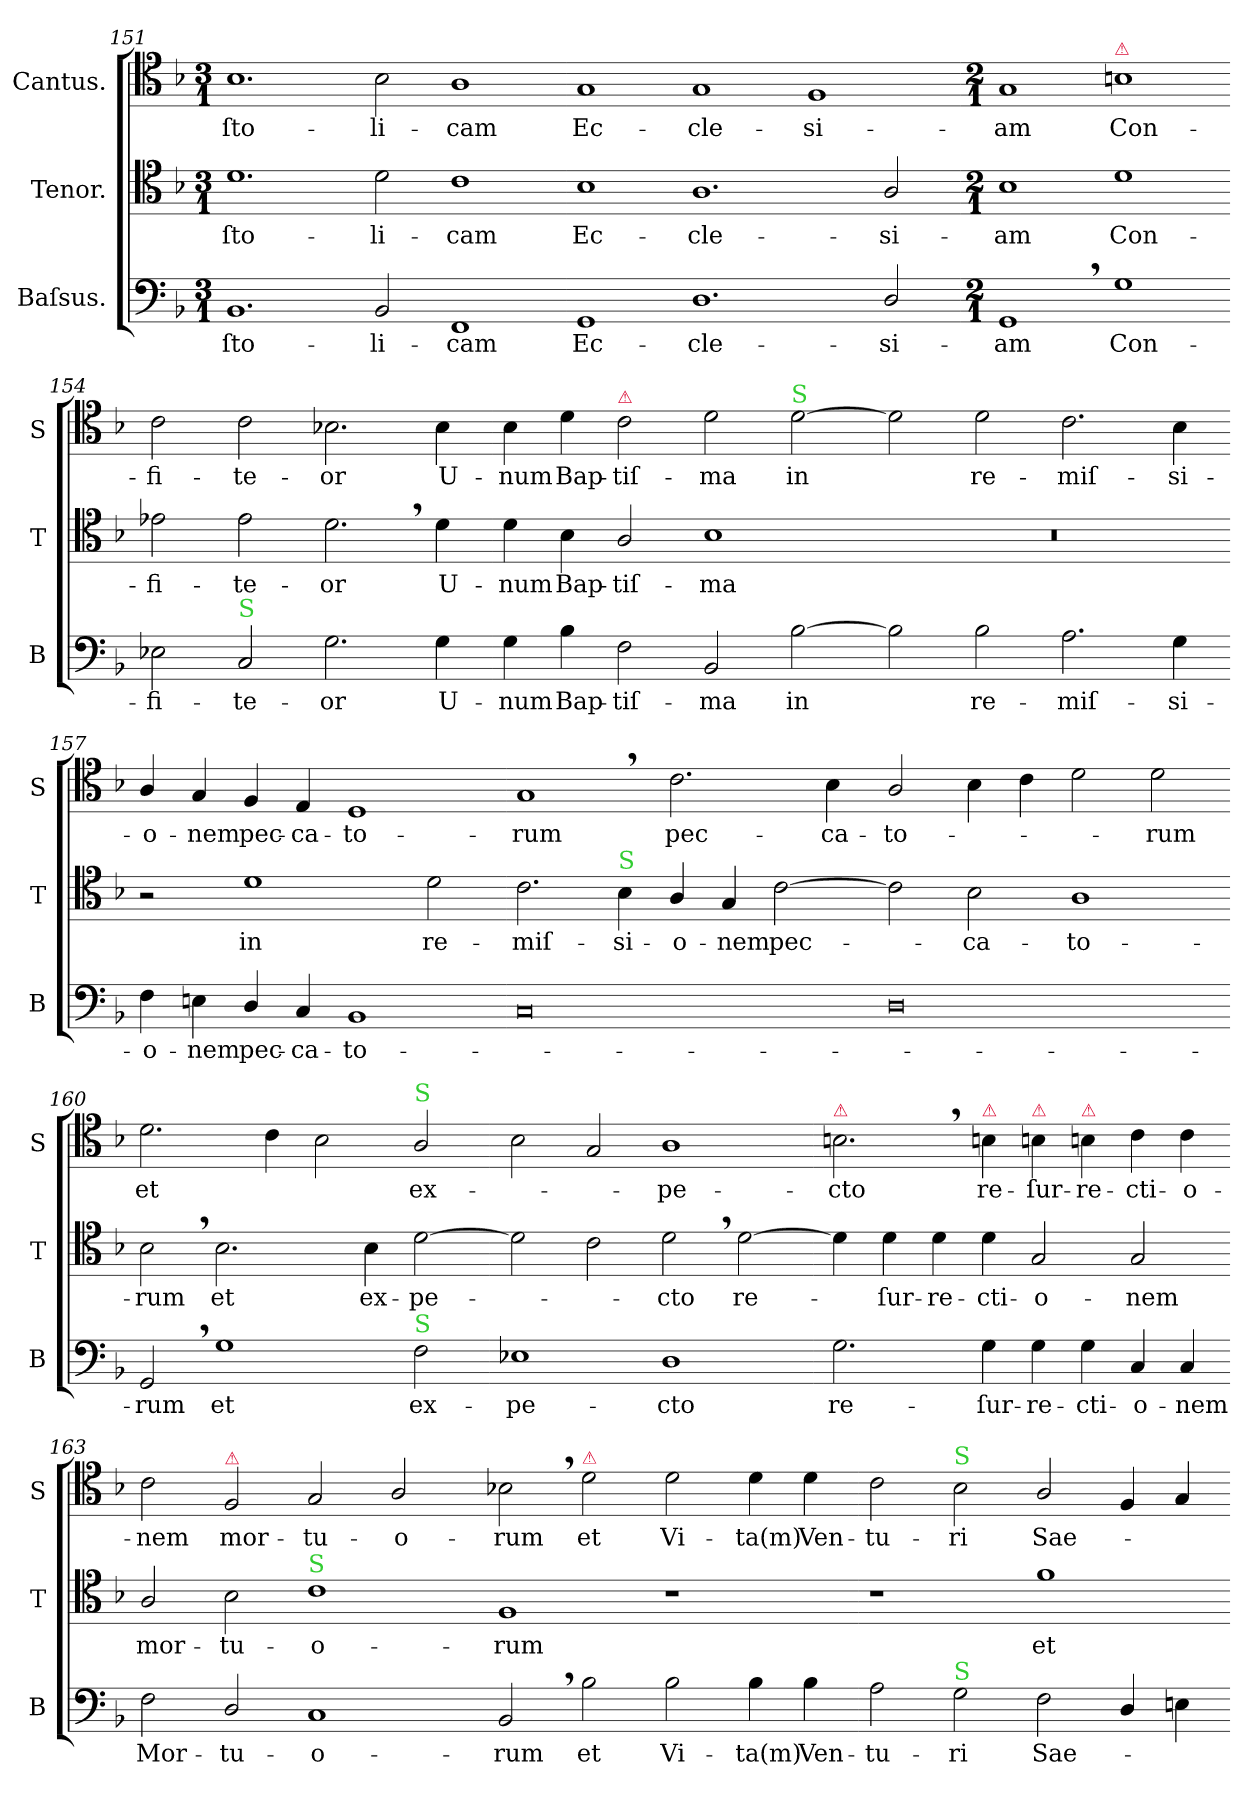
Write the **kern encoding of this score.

**kern	**text	**kern	**text	**kern	**text
*part3	*part3	*part2	*part2	*part1	*part1
*staff3	*staff3	*staff2	*staff2	*staff1	*staff1
*I"Baſsus.	*	*I"Tenor.	*	*I"Cantus.	*
*I'B	*	*I'T	*	*I'S	*
*clefF4	*	*clefC4	*	*clefC4	*
*k[b-]	*	*k[b-]	*	*k[b-]	*
*M3/1	*	*M3/1	*	*M3/1	*
=151	=151	=151	=151	=151	=151
1.BB-	-ſto-	1.d	-ſto-	1.B-	-ſto-
2BB-/	-li-	2d\	-li-	2B-\	-li-
1FF	-cam	1c	-cam	1A	-cam
=152-	=152-	=152-	=152-	=152-	=152-
1GG	Ec-	1B-	Ec-	1G	Ec-
1.D	-cle-	1.A	-cle-	1G	-cle-
.	.	.	.	1F	-si-
2D/	-si-	2A/	-si-	.	.
=153-	=153-	=153-	=153-	=153-	=153-
*M2/1	*	*M2/1	*	*M2/1	*
1GG,<	-am	1B-	-am	1G	-am
!	!	!	!	!LO:TX:a:color=crimson:t=⚠	!
1G	Con-	1d	Con-	1Bn	Con-
=154-	=154-	=154-	=154-	=154-	=154-
2E-X\	-fi-	2e-X\	-fi-	2c\	-fi-
!LO:TX:a:color=limegreen:t=S	!	!	!	!	!
2C/	-te-	2e-\	-te-	2c\	-te-
2.G\	-or	2.d,<\	-or	2.B-X\	-or
4G\	U-	4d\	U-	4B-\	U-
=155-	=155-	=155-	=155-	=155-	=155-
4G\	-num	4d\	-num	4B-\	-num
4B-\	Bap-	4B-\	Bap-	4d\	Bap-
!	!	!	!	!LO:TX:a:color=crimson:t=⚠	!
2F\	-tiſ-	2A/	-tiſ-	2c\	-tiſ-
2BB-/	-ma	1B-	-ma	2d\	-ma
!	!	!	!	!LO:TX:a:color=limegreen:t=S	!
[2B-\	in	.	.	[2d\	in
=156-	=156-	=156-	=156-	=156-	=156-
2B-\]	.	0r	.	2d\]	.
2B-\	re-	.	.	2d\	re-
2.A\	-miſ-	.	.	2.c\	-miſ-
4G\	-si-	.	.	4B-\	-si-
=157-	=157-	=157-	=157-	=157-	=157-
4F\	-o-	2r	.	4A/	-o-
4En\	-nem	.	.	4G/	-nem
4D/	pec-	1d	in	4F/	pec-
4C/	-ca-	.	.	4E/	-ca-
1BB-	-to-	.	.	1D	-to-
.	.	2d\	re-	.	.
=158-	=158-	=158-	=158-	=158-	=158-
0C	.	2.c\	-miſ-	1G,<	-rum
!	!	!LO:TX:a:color=limegreen:t=S	!	!	!
.	.	4B-\	-si-	.	.
.	.	4A/	-o-	2.c\	pec-
.	.	4G/	-nem	.	.
.	.	[2c\	pec-	.	.
.	.	.	.	4B-\	-ca-
=159-	=159-	=159-	=159-	=159-	=159-
0D	.	2c\]	.	2A/	-to-
.	.	2B-\	-ca-	4B-\	.
.	.	.	.	4c\	.
.	.	1A	-to-	2d\	.
.	.	.	.	2d\	-rum
=160-	=160-	=160-	=160-	=160-	=160-
2GG,</	-rum	2B-,<\	-rum	2.d\	et
1G	et	2.B-\	et	.	.
.	.	.	.	4c\	.
.	.	.	.	2B-\	.
.	.	4B-\	ex-	.	.
!	!	!	!	!LO:TX:a:color=limegreen:t=S	!
!LO:TX:a:color=limegreen:t=S	!	!	!	!	!
2F\	ex-	[2d\	-pe-	2A/	ex-
=161-	=161-	=161-	=161-	=161-	=161-
1E-X	-pe-	2d\]	.	2B-\	.
.	.	2c\	.	2G/	.
1D	-cto	2d,<\	-cto	1A	-pe-
.	.	[2d\	re-	.	.
=162-	=162-	=162-	=162-	=162-	=162-
!	!	!	!	!LO:TX:a:color=crimson:t=⚠	!
2.G\	re-	4d\]	.	2.Bn,<\	-cto
.	.	4d\	-ſur-	.	.
.	.	4d\	-re-	.	.
!	!	!	!	!LO:TX:a:color=crimson:t=⚠	!
4G\	-ſur-	4d\	-cti-	4Bn\	re-
!	!	!	!	!LO:TX:a:color=crimson:t=⚠	!
4G\	-re-	2G/	-o-	4Bn\	-ſur-
!	!	!	!	!LO:TX:a:color=crimson:t=⚠	!
4G\	-cti-	.	.	4Bn\	-re-
4C/	-o-	2G/	-nem	4c\	-cti-
4C/	-nem	.	.	4c\	-o-
=163-	=163-	=163-	=163-	=163-	=163-
2F\	Mor-	2A/	mor-	2c\	-nem
!	!	!	!	!LO:TX:a:color=crimson:t=⚠	!
2D/	-tu-	2B-\	-tu-	2F/	mor-
!	!	!LO:TX:a:color=limegreen:t=S	!	!	!
1C	-o-	1c	-o-	2G/	-tu-
.	.	.	.	2A/	-o-
=164-	=164-	=164-	=164-	=164-	=164-
2BB-,</	-rum	1F	-rum	2B-X,<\	-rum
!	!	!	!	!LO:TX:a:color=crimson:t=⚠	!
2B-\	et	.	.	2d\	et
2B-\	Vi-	1r	.	2d\	Vi-
4B-\	-ta(m)	.	.	4d\	-ta(m)
4B-\	Ven-	.	.	4d\	Ven-
=165-	=165-	=165-	=165-	=165-	=165-
2A\	-tu-	1r	.	2c\	-tu-
!	!	!	!	!LO:TX:a:color=limegreen:t=S	!
!LO:TX:a:color=limegreen:t=S	!	!	!	!	!
2G\	-ri	.	.	2B-\	-ri
2F\	Sae-	1f	et	2A/	Sae-
4D/	.	.	.	4F/	.
4En\	.	.	.	4G/	.
=-	=-	=-	=-	=-	=-
*-	*-	*-	*-	*-	*-
